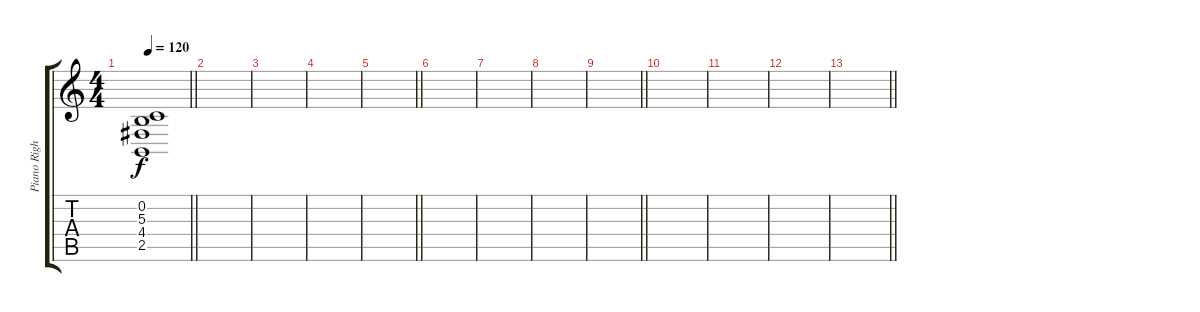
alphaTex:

\track ("Piano Right Standard" "Piano Righ") {instrument acousticgrandpiano}
\staff {score tabs}
\tuning (E4 B3 G3 D3 A2 E2) {hide}
\ts (4 4)
\tempo 120
\clef g2
\barLineRight lightlight
\ks c
(0.2{t} 5.3{t} 4.4{t} 2.5{t}).1{dy f} |
|
|
|
\barLineRight lightlight
|
|
|
|
\barLineRight lightlight
|
|
|
|
\barLineRight lightlight
